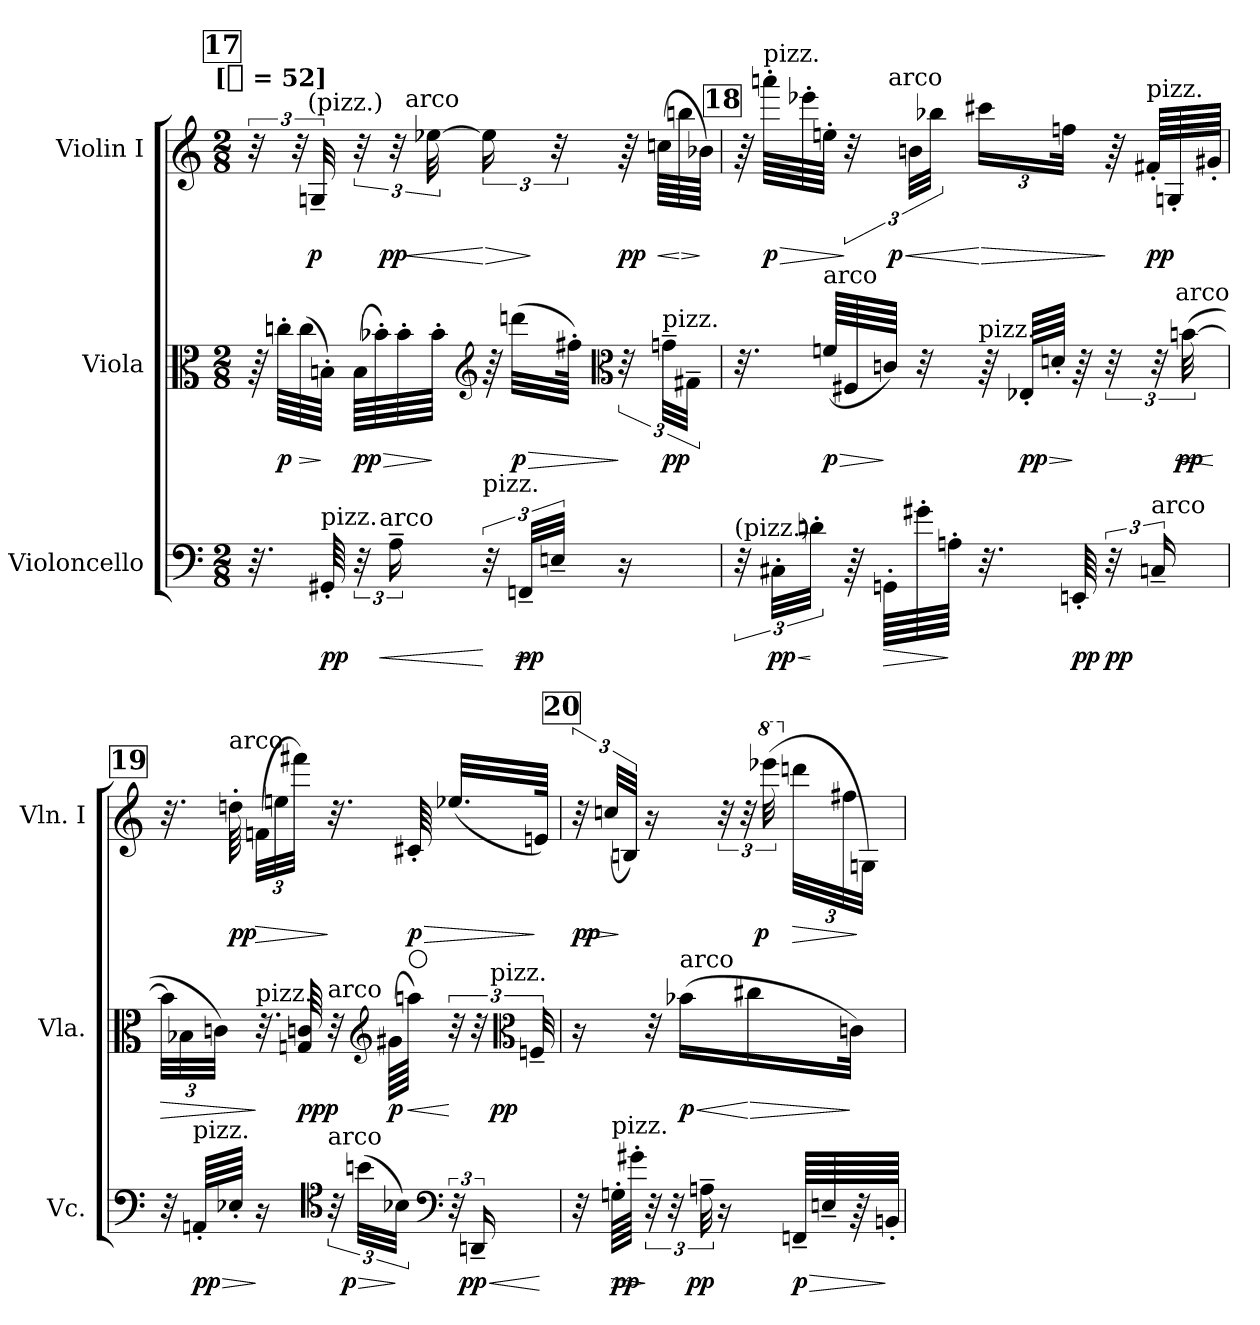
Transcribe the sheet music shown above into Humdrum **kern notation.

**kern	**dynam	**kern	**dynam	**kern	**dynam
*part3	*part3	*part2	*part2	*part1	*part1
*staff3	*staff3	*staff2	*staff2	*staff1	*staff1
*I"Violoncello	*	*I"Viola	*	*I"Violin I	*
*I'Vc.	*	*I'Vla.	*	*I'Vln. I	*
*clefF4	*	*clefC3	*	*clefG2	*
*k[]	*	*k[]	*	*k[]	*
*C:	*	*C:	*	*C:	*
!!LO:TX:omd:t=[[16th] = 52]
*M2/8	*	*M2/8	*	*M2/8	*
*MM13	*	*MM13	*	*MM13	*
!!LO:REH:place=s1:t=17
=17	=17	=17	=17	=17	=17
32.r	.	64r	.	48r	.
.	.	64ccn'LLLL	p	.	.
.	.	.	.	48r	.
!	!	!	!LO:HP:b	!	!
.	.	(64cc	>	.	.
!	!	!	!	!LO:TX:a:t=(pizz.)	!
.	.	.	.	48Gn~"	p
!LO:TX:a:t=pizz.	!	!	!	!	!
64GG#X'"	pp	64Bn'JJJJ)	]	.	.
!	!	!	!LO:HP:b	!	!
48r	.	(64BLLLL	> pp	48r	.
.	.	64b-X')	.	.	.
!LO:TX:a:t=arco	!	!	!	!	!
!	!LO:HP:b	!	!	!	!
24A~	<	.	.	48r	pp
.	.	64b-'	.	.	.
!	!	!	!	!LO:TX:a:t=arco	!
!	!	!	!	!	!LO:HP:b
.	.	.	.	[48ee-X	<
.	.	64b-'JJJJ	]	.	.
*	*	*clefG2	*	*	*
!LO:TX:a:t=pizz.	!	!	!	!	!
!	!	!	!	!	!LO:HP:n=1:b
48r	[	64r	.	24ee-]	[ >
!	!	!	!LO:HP:b	!	!
.	.	(32dddnLLL	> p	.	.
!	!LO:HP:b	!	!	!	!
48FFn~"LLL	> pp	.	.	.	.
48En~"JJJ	]	.	.	48r	]
.	.	64ff#X'JJJk)	.	.	.
*	*	*clefC3	*	*	*
16r	.	48r	]	64r	pp
!	!	!	!	!	!LO:HP:b
.	.	.	.	(64ccnLLLL	<
!	!	!LO:TX:a:t=pizz.	!	!	!
.	.	48gn~"LLL	pp	.	.
!	!	!	!	!	!LO:HP:n=1:b
.	.	.	.	64bbn	[ >
.	.	48G#X~"JJJ	.	.	.
.	.	.	.	64b-XJJJJ)	]
!!LO:REH:place=s1:t=18
=18	=18	=18	=18	=18	=18
!LO:TX:a:t=(pizz.)	!	!	!	!	!
48r	.	32.r	.	64r	.
!	!	!	!	!LO:TX:a:t=pizz.	!
!	!	!	!	!	!LO:HP:b
.	.	.	.	64aaan'"LLLL	> p
!	!LO:HP:b	!	!	!	!
48C#X'"LLL	< pp	.	.	.	.
.	.	.	.	64eee-X'"	.
48dn'"JJJ	[	.	.	.	.
!	!	!LO:TX:a:t=arco	!	!	!
!	!	!	!LO:HP:b	!	!
.	.	(64fnLLLL	> p	64een'"JJJJ	.
64r	.	64F#X	.	48r	]
!	!LO:HP:b	!	!	!	!
64GGn'"LLLL	>	64cnJJJJ)	]	.	.
!	!	!	!	!LO:TX:a:t=arco	!
!	!	!	!	!	!LO:HP:b
.	.	.	.	48bnLLL	< p
64g#X'"	.	32r	.	.	.
.	.	.	.	48bb-XJJJ	.
64An'"JJJJ	]	.	.	.	.
!	!	!LO:TX:a:t=pizz.	!	!	!
!	!	!	!	!	!LO:HP:n=1:b
32.r	.	64r	.	24ccc#XLL	[ >
!	!	!	!LO:HP:b	!	!
.	.	64E-X'"LLLL	> pp	.	.
.	.	64dn'"JJJJ	.	.	.
.	.	.	.	48ffnJJk	.
64EEn'"	pp	64r	]	.	.
48r	pp	48r	.	64r	]
!	!	!	!	!LO:TX:a:t=pizz.	!
.	.	.	.	64f#X'"LLLL	pp
!LO:TX:a:t=arco	!	!	!	!	!
24Cn~	.	48r	.	.	.
.	.	.	.	64Gn'"	.
!	!	!LO:TX:a:t=arco	!	!	!
!	!	!	!LO:HP:b	!	!
.	.	([48bn	< pp	.	.
.	.	.	.	64g#X'"JJJJ	.
.	.	.	[	.	.
!!LO:REH:place=s1:t=19
=19	=19	=19	=19	=19	=19
!	!	!	!LO:HP:b	!	!
32r	.	48bLLL]	>	32.r	.
.	.	48B-X	.	.	.
!LO:TX:a:t=pizz.	!	!	!	!	!
!	!LO:HP:b	!	!	!	!
64AAn'"LLLL	> pp	.	.	.	.
.	.	48cnJJJ)	.	.	.
!	!	!	!	!LO:TX:a:t=arco	!
64E-X'"JJJJ	.	.	.	64ddn'	pp
!	!	!LO:TX:a:t=pizz.	!	!	!
!	!	!	!	!	!LO:HP:b
16r	]	32.r	]	(48fnLLL	>
.	.	.	.	48een	.
.	.	.	.	48fff#XJJJ)	.
.	.	64Gn" 64cn"	ppp	.	.
*clefC4	*	*	*	*	*
!	!	!LO:TX:a:t=arco	!	!	!
!LO:TX:a:t=arco	!	!	!	!	!
48r	.	32r	.	32.r	]
!	!LO:HP:b	!	!	!	!
(48bnLLL	> p	.	.	.	.
*	*	*clefG2	*	*	*
.	.	(64g#XLLLL	p	.	.
48B-XJJJ)	]	.	.	.	.
!	!	!LO:TX:a:t=○	!	!	!
!	!	!	!LO:HP:b	!	!LO:HP:b
.	.	64aanJJJJ)	<	64c#X'	> p
*clefF4	*	*	*	*	*
48r	.	48r	[	(32.ee-XLLL	.
!	!LO:HP:b	!	!	!	!
24DDn~	< pp	48r	.	.	.
*	*	*clefC3	*	*	*
!	!	!LO:TX:a:t=pizz.	!	!	!
.	.	48Fn~"	pp	.	.
.	.	.	.	64enJJJk)	]
.	[	.	.	.	.
!!LO:REH:place=s1:t=20
=20	=20	=20	=20	=20	=20
32r	.	16r	.	48r	pp
!	!	!	!	!	!LO:HP:b
.	.	.	.	(48ccnLLL	>
!LO:TX:a:t=pizz.	!	!	!	!	!
!	!LO:HP:b	!	!	!	!
64Gn'"LLLL	> pp	.	.	.	.
.	.	.	.	48BnJJJ)	]
64g#X'"JJJJ	.	.	.	.	.
48r	]	32r	.	16r	.
48r	.	.	.	.	.
!	!	!LO:TX:a:t=arco	!	!	!
!	!	!	!LO:HP:b	!	!
.	.	(16b-XLL	< p	.	.
48An~"	pp	.	.	.	.
16r	.	.	.	48r	.
.	.	.	.	48r	.
!	!	!	!LO:HP:n=1:b	!	!
.	.	16cc#X	[ >	.	.
*	*	*	*	*8va	*
.	.	.	.	(48eeee-X	p
!	!LO:HP:b	!	!	!	!
*	*	*	*	*X8va	*
!	!	!	!	!	!LO:HP:b
64FFn~"LLLL	> p	.	.	48dddnLLL	>
64En~"	.	.	.	.	.
.	.	.	.	48ff#X	.
64r	.	32cnJJk)	]	.	.
.	.	.	.	48GnJJJ)	]
64BBn'"JJJJ	]	.	.	.	.
=	=	=	=	=	=
*-	*-	*-	*-	*-	*-
